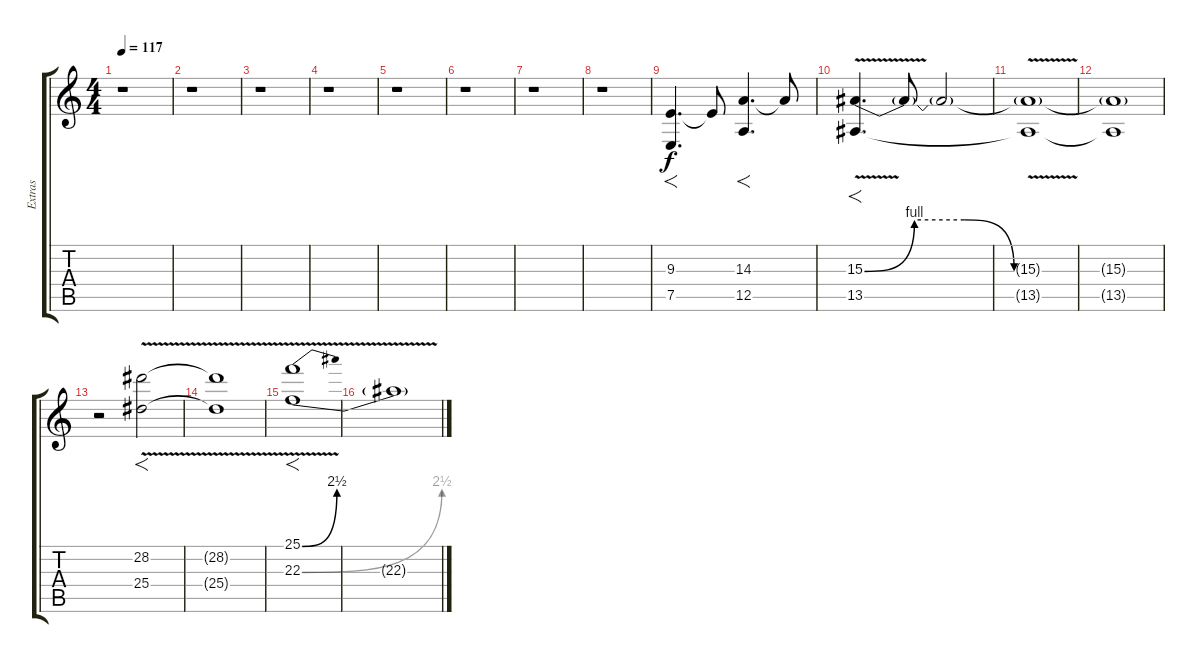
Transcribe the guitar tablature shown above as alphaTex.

\track ("Extras" "Extras") {instrument flute}
\staff {score tabs}
\tuning (E4 B3 G3 D3 A2 E2) {hide}
\ts (4 4)
\tempo 117
\clef g2
\ks c
r.1{dy f} |
r.1 |
r.1 |
r.1 |
r.1 |
r.1 |
r.1 |
r.1 |
(9.3 7.5).4{f d} 9.3{t}.8 (14.3 12.5).4{f d} 14.3{t}.8 |
(15.3{be (custom 0 0 10 4 20 4 30 0 60 0) v} 13.5{v}).4{f d} 15.3{t}.8 15.3{t}.2 |
(15.3{t} 13.5{t}).1 |
(15.3{t} 13.5{t}).1{volume 2} |
r.2 (28.2{v} 25.4{v}).2{f volume 11} |
(28.2{t} 25.4{t}).1 |
(25.1{be (bend 0 0 60 10) v} 22.3{be (bend 0 0 60 10) v}).1{f} |
22.3{t}.1
